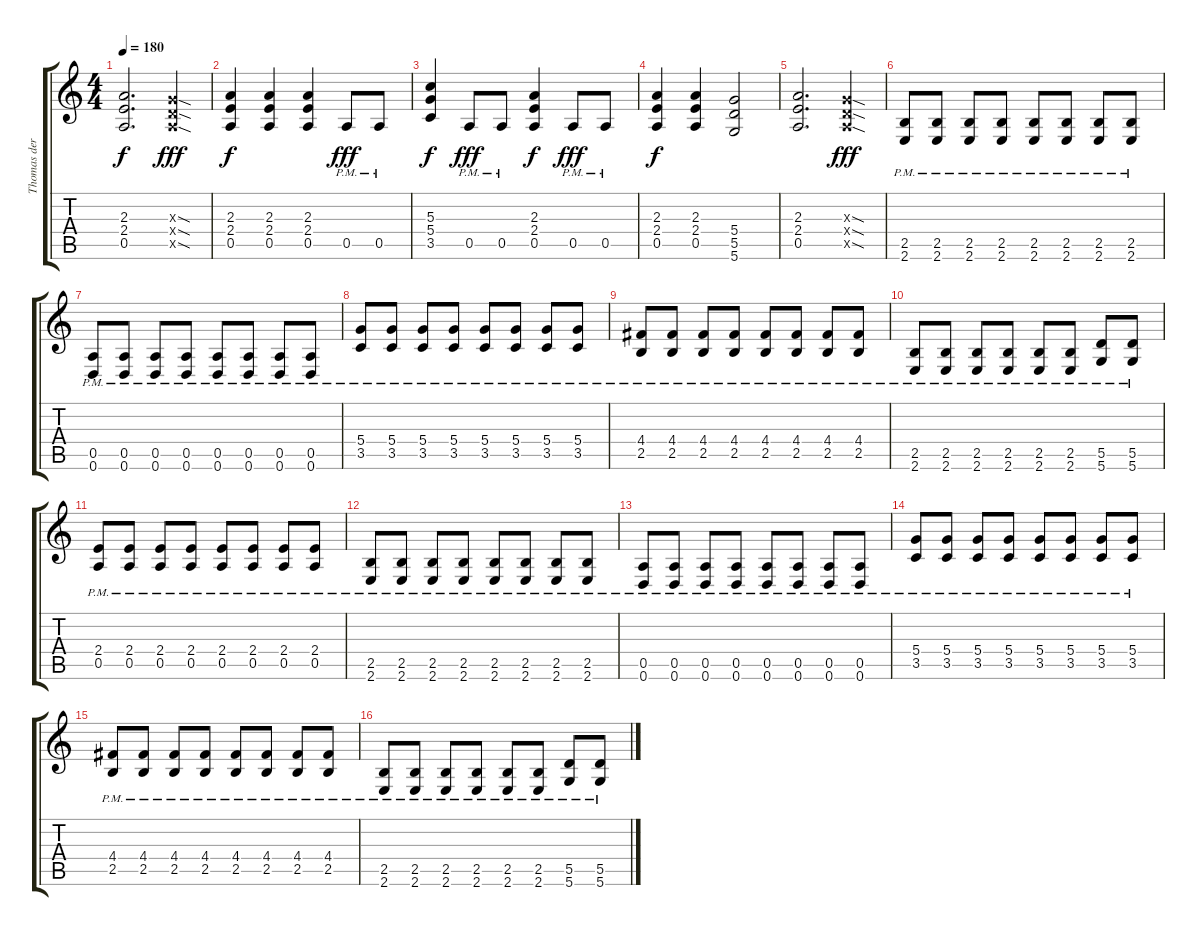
\track ("Thomas der Münzer" "Thomas der") {instrument distortionguitar}
\staff {score tabs}
\tuning (E4 B3 G3 D3 A2 D2) {hide}
\ts (4 4)
\tempo 180
\clef g2
\ks c
(2.3 2.4 0.5).2{d dy f} (0.3{sod x} 0.4{sod x} 0.5{sod x}).4{dy fff} |
(2.3 2.4 0.5).4{dy f} (2.3 2.4 0.5).4 (2.3 2.4 0.5).4 0.5{pm}.8{dy fff} 0.5{pm}.8 |
(5.3 5.4 3.5).4{dy f} 0.5{pm}.8{dy fff} 0.5{pm}.8 (2.3 2.4 0.5).4{dy f} 0.5{pm}.8{dy fff} 0.5{pm}.8 |
(2.3 2.4 0.5).4{dy f} (2.3 2.4 0.5).4 (5.4 5.5 5.6).2 |
(2.3 2.4 0.5).2{d} (0.3{sod x} 0.4{sod x} 0.5{sod x}).4{dy fff} |
(2.5{pm} 2.6{pm}).8 (2.5{pm} 2.6{pm}).8 (2.5{pm} 2.6{pm}).8 (2.5{pm} 2.6{pm}).8 (2.5{pm} 2.6{pm}).8 (2.5{pm} 2.6{pm}).8 (2.5{pm} 2.6{pm}).8 (2.5{pm} 2.6{pm}).8 |
(0.5{pm} 0.6{pm}).8 (0.5{pm} 0.6{pm}).8 (0.5{pm} 0.6{pm}).8 (0.5{pm} 0.6{pm}).8 (0.5{pm} 0.6{pm}).8 (0.5{pm} 0.6{pm}).8 (0.5{pm} 0.6{pm}).8 (0.5{pm} 0.6{pm}).8 |
(5.4{pm} 3.5{pm}).8 (5.4{pm} 3.5{pm}).8 (5.4{pm} 3.5{pm}).8 (5.4{pm} 3.5{pm}).8 (5.4{pm} 3.5{pm}).8 (5.4{pm} 3.5{pm}).8 (5.4{pm} 3.5{pm}).8 (5.4{pm} 3.5{pm}).8 |
(4.4{pm} 2.5{pm}).8 (4.4{pm} 2.5{pm}).8 (4.4{pm} 2.5{pm}).8 (4.4{pm} 2.5{pm}).8 (4.4{pm} 2.5{pm}).8 (4.4{pm} 2.5{pm}).8 (4.4{pm} 2.5{pm}).8 (4.4{pm} 2.5{pm}).8 |
(2.5{pm} 2.6{pm}).8 (2.5{pm} 2.6{pm}).8 (2.5{pm} 2.6{pm}).8 (2.5{pm} 2.6{pm}).8 (2.5{pm} 2.6{pm}).8 (2.5{pm} 2.6{pm}).8 (5.5{pm} 5.6{pm}).8 (5.5{pm} 5.6{pm}).8 |
(2.4{pm} 0.5{pm}).8 (2.4{pm} 0.5{pm}).8 (2.4{pm} 0.5{pm}).8 (2.4{pm} 0.5{pm}).8 (2.4{pm} 0.5{pm}).8 (2.4{pm} 0.5{pm}).8 (2.4{pm} 0.5{pm}).8 (2.4{pm} 0.5{pm}).8 |
(2.5{pm} 2.6{pm}).8 (2.5{pm} 2.6{pm}).8 (2.5{pm} 2.6{pm}).8 (2.5{pm} 2.6{pm}).8 (2.5{pm} 2.6{pm}).8 (2.5{pm} 2.6{pm}).8 (2.5{pm} 2.6{pm}).8 (2.5{pm} 2.6{pm}).8 |
(0.5{pm} 0.6{pm}).8 (0.5{pm} 0.6{pm}).8 (0.5{pm} 0.6{pm}).8 (0.5{pm} 0.6{pm}).8 (0.5{pm} 0.6{pm}).8 (0.5{pm} 0.6{pm}).8 (0.5{pm} 0.6{pm}).8 (0.5{pm} 0.6{pm}).8 |
(5.4{pm} 3.5{pm}).8 (5.4{pm} 3.5{pm}).8 (5.4{pm} 3.5{pm}).8 (5.4{pm} 3.5{pm}).8 (5.4{pm} 3.5{pm}).8 (5.4{pm} 3.5{pm}).8 (5.4{pm} 3.5{pm}).8 (5.4{pm} 3.5{pm}).8 |
(4.4{pm} 2.5{pm}).8 (4.4{pm} 2.5{pm}).8 (4.4{pm} 2.5{pm}).8 (4.4{pm} 2.5{pm}).8 (4.4{pm} 2.5{pm}).8 (4.4{pm} 2.5{pm}).8 (4.4{pm} 2.5{pm}).8 (4.4{pm} 2.5{pm}).8 |
(2.5{pm} 2.6{pm}).8 (2.5{pm} 2.6{pm}).8 (2.5{pm} 2.6{pm}).8 (2.5{pm} 2.6{pm}).8 (2.5{pm} 2.6{pm}).8 (2.5{pm} 2.6{pm}).8 (5.5{pm} 5.6{pm}).8 (5.5{pm} 5.6{pm}).8
